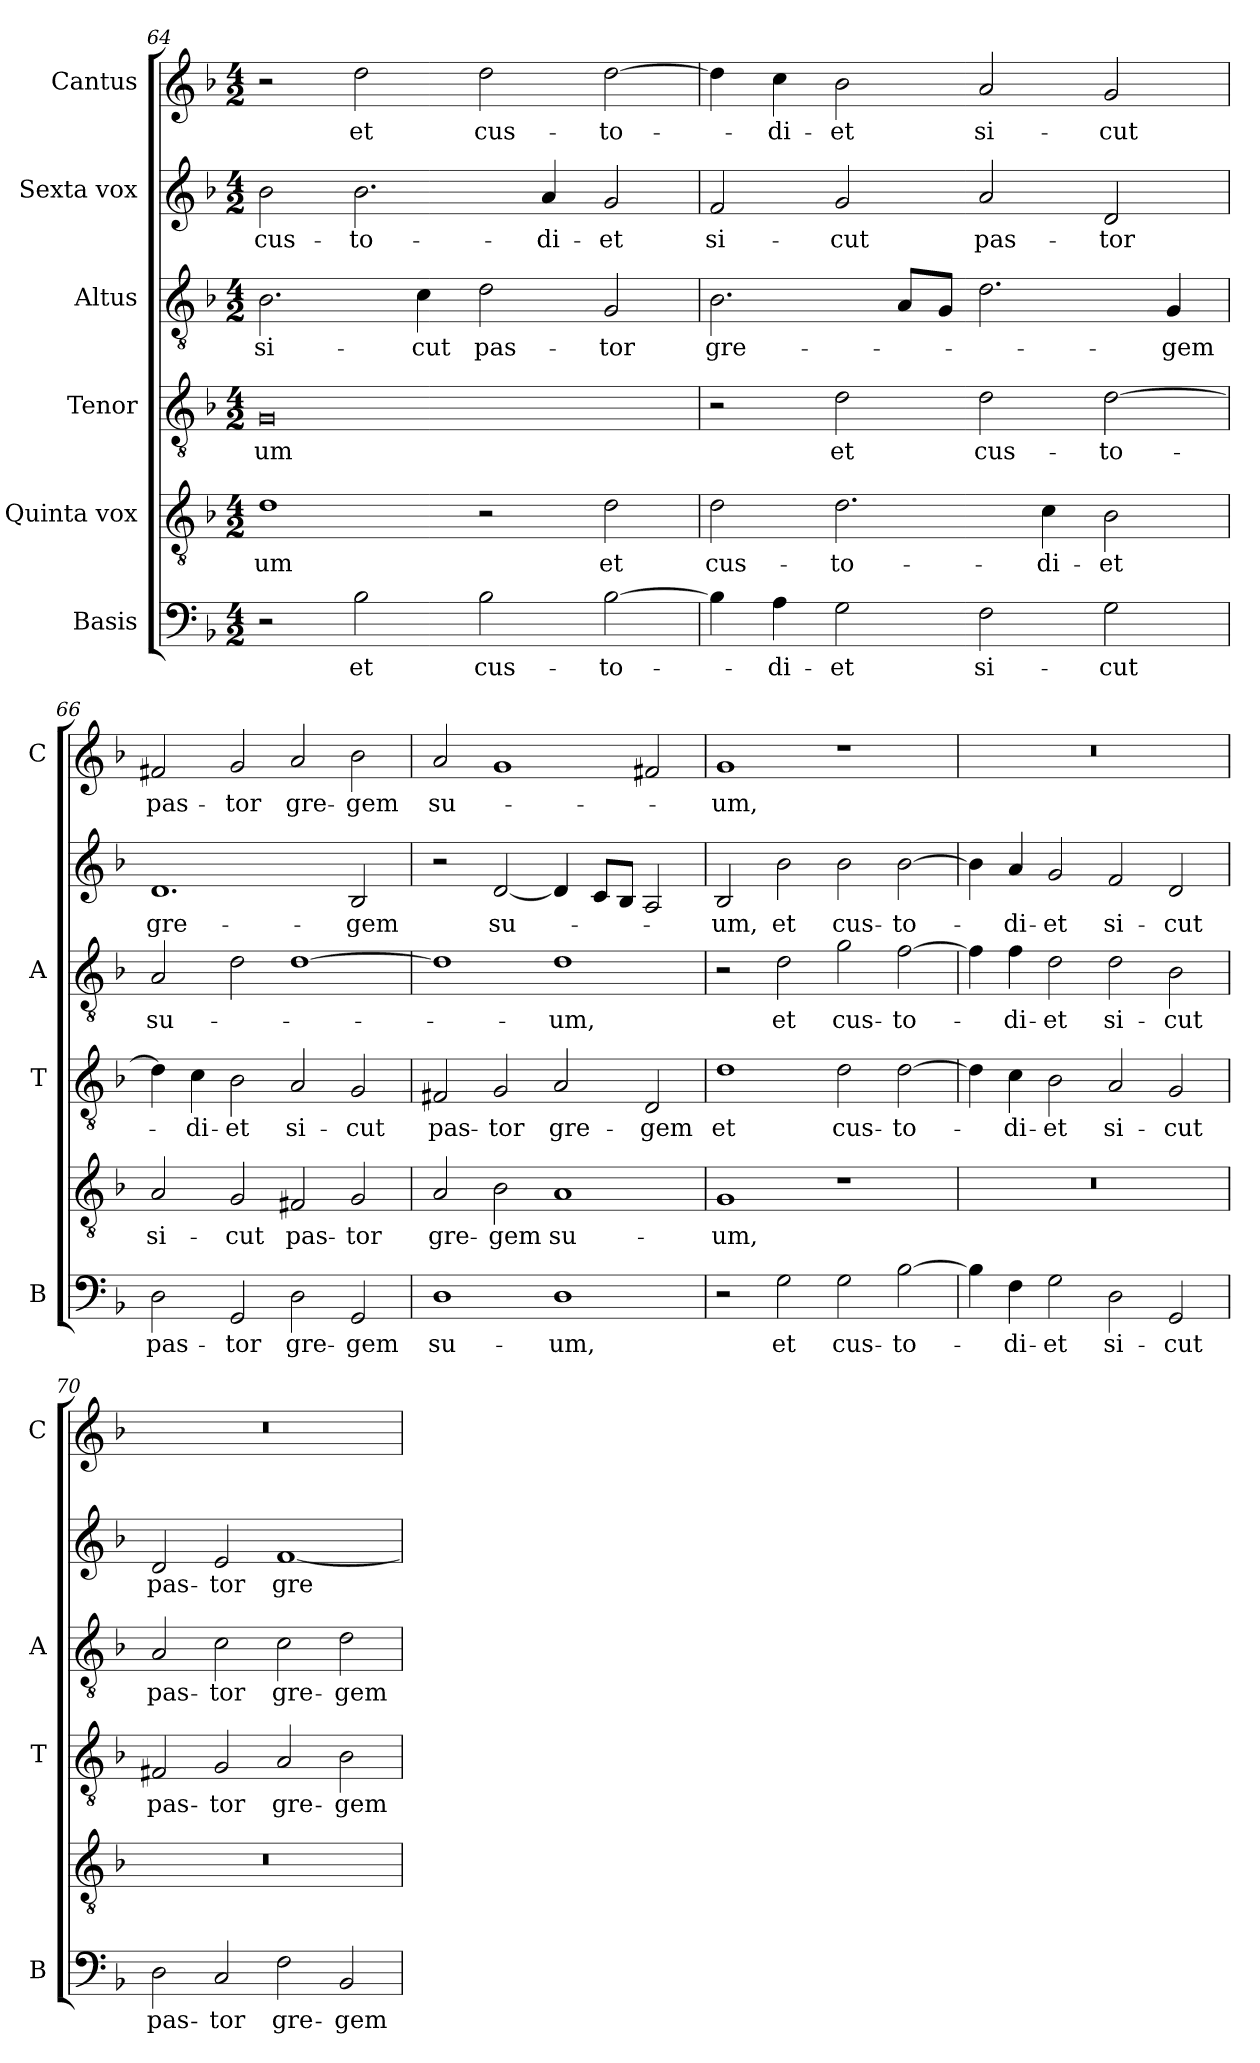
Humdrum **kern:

**kern	**text	**kern	**text	**kern	**text	**kern	**text	**kern	**text	**kern	**text
*part6	*part6	*part5	*part5	*part4	*part4	*part3	*part3	*part2	*part2	*part1	*part1
*staff6	*staff6	*staff5	*staff5	*staff4	*staff4	*staff3	*staff3	*staff2	*staff2	*staff1	*staff1
*I"Basis	*	*I"Quinta vox	*	*I"Tenor	*	*I"Altus	*	*I"Sexta vox	*	*I"Cantus	*
*I'B	*	*	*	*I'T	*	*I'A	*	*	*	*I'C	*
*clefF4	*	*clefGv2	*	*clefGv2	*	*clefGv2	*	*clefG2	*	*clefG2	*
*k[b-]	*	*k[b-]	*	*k[b-]	*	*k[b-]	*	*k[b-]	*	*k[b-]	*
*F:	*	*F:	*	*F:	*	*F:	*	*F:	*	*F:	*
*M4/2	*	*M4/2	*	*M4/2	*	*M4/2	*	*M4/2	*	*M4/2	*
=64	=64	=64	=64	=64	=64	=64	=64	=64	=64	=64	=64
!	!	!	!LO:LY:b	!	!LO:LY:b	!	!LO:LY:b	!	!LO:LY:b	!	!
2r	.	1d	-um	0G	-um	2.B-\	si-	2b-\	cus-	2r	.
!	!LO:LY:b	!	!	!	!	!	!	!	!LO:LY:b	!	!LO:LY:b
2B-\	et	.	.	.	.	.	.	2.b-\	-to-	2dd\	et
!	!	!	!	!	!	!	!LO:LY:b	!	!	!	!
.	.	.	.	.	.	4c\	-cut	.	.	.	.
!	!LO:LY:b	!	!	!	!	!	!LO:LY:b	!	!	!	!LO:LY:b
2B-\	cus-	2r	.	.	.	2d\	pas-	.	.	2dd\	cus-
!	!	!	!	!	!	!	!	!	!LO:LY:b	!	!
.	.	.	.	.	.	.	.	4a/	-di-	.	.
!	!LO:LY:b	!	!LO:LY:b	!	!	!	!LO:LY:b	!	!LO:LY:b	!	!LO:LY:b
[2B-\	-to-	2d\	et	.	.	2G/	-tor	2g/	-et	[2dd\	-to-
=65	=65	=65	=65	=65	=65	=65	=65	=65	=65	=65	=65
!	!	!	!LO:LY:b	!	!	!	!LO:LY:b	!	!LO:LY:b	!	!
4B-\]	.	2d\	cus-	2r	.	2.B-\	gre-	2f/	si-	4dd\]	.
!	!LO:LY:b	!	!	!	!	!	!	!	!	!	!LO:LY:b
4A\	-di-	.	.	.	.	.	.	.	.	4cc\	-di-
!	!LO:LY:b	!	!LO:LY:b	!	!LO:LY:b	!	!	!	!LO:LY:b	!	!LO:LY:b
2G\	-et	2.d\	-to-	2d\	et	.	.	2g/	-cut	2b-\	-et
.	.	.	.	.	.	8A/L	.	.	.	.	.
.	.	.	.	.	.	8G/J	.	.	.	.	.
!	!LO:LY:b	!	!	!	!LO:LY:b	!	!	!	!LO:LY:b	!	!LO:LY:b
2F\	si-	.	.	2d\	cus-	2.d\	.	2a/	pas-	2a/	si-
!	!	!	!LO:LY:b	!	!	!	!	!	!	!	!
.	.	4c\	-di-	.	.	.	.	.	.	.	.
!	!LO:LY:b	!	!LO:LY:b	!	!LO:LY:b	!	!	!	!LO:LY:b	!	!LO:LY:b
2G\	-cut	2B-\	-et	[2d\	-to-	.	.	2d/	-tor	2g/	-cut
!	!	!	!	!	!	!	!LO:LY:b	!	!	!	!
.	.	.	.	.	.	4G/	-gem	.	.	.	.
=66	=66	=66	=66	=66	=66	=66	=66	=66	=66	=66	=66
!	!LO:LY:b	!	!LO:LY:b	!	!	!	!LO:LY:b	!	!LO:LY:b	!	!LO:LY:b
2D\	pas-	2A/	si-	4d\]	.	2A/	su-	1.d	gre-	2f#X/	pas-
!	!	!	!	!	!LO:LY:b	!	!	!	!	!	!
.	.	.	.	4c\	-di-	.	.	.	.	.	.
!	!LO:LY:b	!	!LO:LY:b	!	!LO:LY:b	!	!	!	!	!	!LO:LY:b
2GG/	-tor	2G/	-cut	2B-\	-et	2d\	.	.	.	2g/	-tor
!	!LO:LY:b	!	!LO:LY:b	!	!LO:LY:b	!	!	!	!	!	!LO:LY:b
2D\	gre-	2F#X/	pas-	2A/	si-	[1d	.	.	.	2a/	gre-
!	!LO:LY:b	!	!LO:LY:b	!	!LO:LY:b	!	!	!	!LO:LY:b	!	!LO:LY:b
2GG/	-gem	2G/	-tor	2G/	-cut	.	.	2B-/	-gem	2b-\	-gem
!!LO:PB:g=z
=67	=67	=67	=67	=67	=67	=67	=67	=67	=67	=67	=67
!	!LO:LY:b	!	!LO:LY:b	!	!LO:LY:b	!	!	!	!	!	!LO:LY:b
1D	su-	2A/	gre-	2F#X/	pas-	1d]	.	2r	.	2a/	su-
!	!	!	!LO:LY:b	!	!LO:LY:b	!	!	!	!LO:LY:b	!	!
.	.	2B-\	-gem	2G/	-tor	.	.	[2d/	su-	1g	.
!	!LO:LY:b	!	!LO:LY:b	!	!LO:LY:b	!	!LO:LY:b	!	!	!	!
1D	-um,	1A	su-	2A/	gre-	1d	-um,	4d/]	.	.	.
.	.	.	.	.	.	.	.	8c/L	.	.	.
.	.	.	.	.	.	.	.	8B-/J	.	.	.
!	!	!	!	!	!LO:LY:b	!	!	!	!	!	!
.	.	.	.	2D/	-gem	.	.	2A/	.	2f#X/	.
=68	=68	=68	=68	=68	=68	=68	=68	=68	=68	=68	=68
!	!	!	!LO:LY:b	!	!LO:LY:b	!	!	!	!LO:LY:b	!	!LO:LY:b
2r	.	1G	-um,	1d	et	2r	.	2B-/	-um,	1g	-um,
!	!LO:LY:b	!	!	!	!	!	!LO:LY:b	!	!LO:LY:b	!	!
2G\	et	.	.	.	.	2d\	et	2b-\	et	.	.
!	!LO:LY:b	!	!	!	!LO:LY:b	!	!LO:LY:b	!	!LO:LY:b	!	!
2G\	cus-	1r	.	2d\	cus-	2g\	cus-	2b-\	cus-	1r	.
!	!LO:LY:b	!	!	!	!LO:LY:b	!	!LO:LY:b	!	!LO:LY:b	!	!
[2B-\	-to-	.	.	[2d\	-to-	[2f\	-to-	[2b-\	-to-	.	.
=69	=69	=69	=69	=69	=69	=69	=69	=69	=69	=69	=69
4B-\]	.	0r	.	4d\]	.	4f\]	.	4b-\]	.	0r	.
!	!LO:LY:b	!	!	!	!LO:LY:b	!	!LO:LY:b	!	!LO:LY:b	!	!
4F\	-di-	.	.	4c\	-di-	4f\	-di-	4a/	-di-	.	.
!	!LO:LY:b	!	!	!	!LO:LY:b	!	!LO:LY:b	!	!LO:LY:b	!	!
2G\	-et	.	.	2B-\	-et	2d\	-et	2g/	-et	.	.
!	!LO:LY:b	!	!	!	!LO:LY:b	!	!LO:LY:b	!	!LO:LY:b	!	!
2D\	si-	.	.	2A/	si-	2d\	si-	2f/	si-	.	.
!	!LO:LY:b	!	!	!	!LO:LY:b	!	!LO:LY:b	!	!LO:LY:b	!	!
2GG/	-cut	.	.	2G/	-cut	2B-\	-cut	2d/	-cut	.	.
=70	=70	=70	=70	=70	=70	=70	=70	=70	=70	=70	=70
!	!LO:LY:b	!	!	!	!LO:LY:b	!	!LO:LY:b	!	!LO:LY:b	!	!
2D\	pas-	0r	.	2F#X/	pas-	2A/	pas-	2d/	pas-	0r	.
!	!LO:LY:b	!	!	!	!LO:LY:b	!	!LO:LY:b	!	!LO:LY:b	!	!
2C/	-tor	.	.	2G/	-tor	2c\	-tor	2e/	-tor	.	.
!	!LO:LY:b	!	!	!	!LO:LY:b	!	!LO:LY:b	!	!LO:LY:b	!	!
2F\	gre-	.	.	2A/	gre-	2c\	gre-	[1f	gre-	.	.
!	!LO:LY:b	!	!	!	!LO:LY:b	!	!LO:LY:b	!	!	!	!
2BB-/	-gem	.	.	2B-\	-gem	2d\	-gem	.	.	.	.
=	=	=	=	=	=	=	=	=	=	=	=
*-	*-	*-	*-	*-	*-	*-	*-	*-	*-	*-	*-
